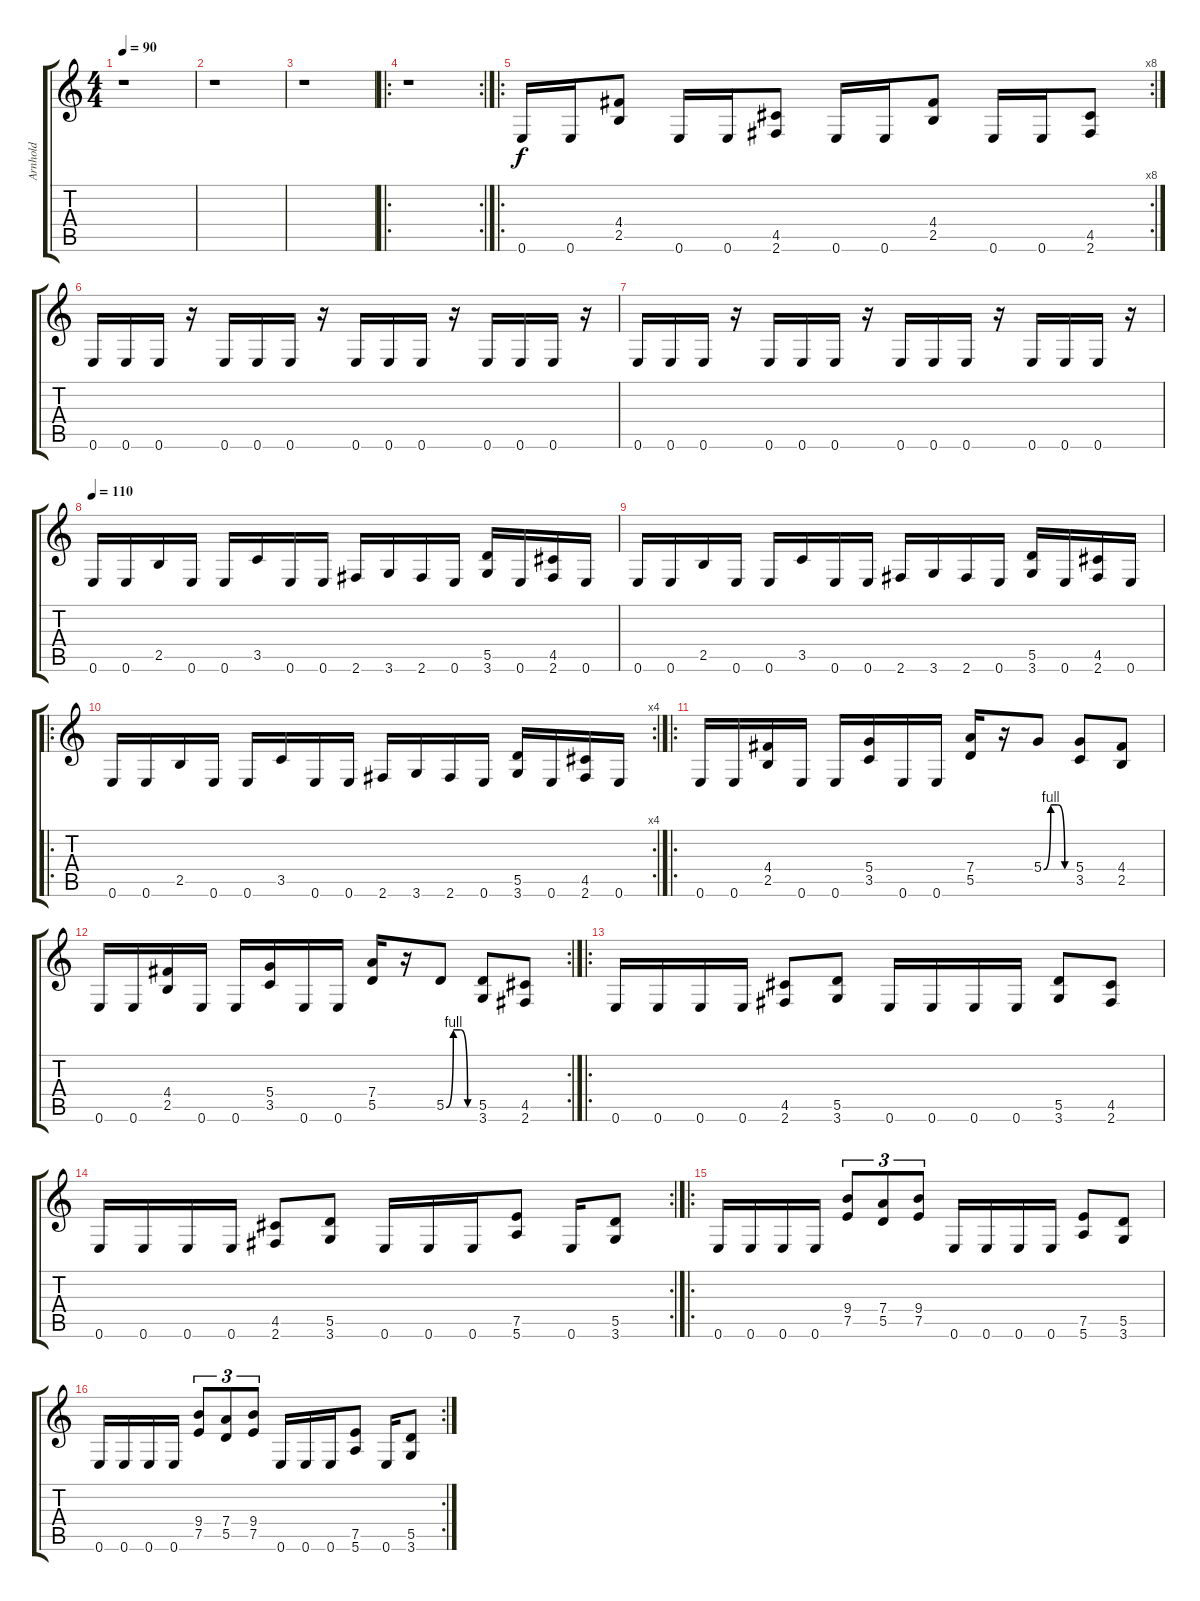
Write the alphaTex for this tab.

\track ("Arnhold" "Arnhold") {instrument distortionguitar}
\staff {score tabs}
\tuning (E4 B3 G3 D3 A2 E2) {hide}
\ts (4 4)
\tempo 90
\clef g2
\ks c
r.1{dy f instrument distortionguitar} |
r.1 |
r.1 |
\ro
\rc 2
r.1 |
\ro
\rc 8
0.6.16 0.6.16 (4.4 2.5).8 0.6.16 0.6.16 (4.5 2.6).8 0.6.16 0.6.16 (4.4 2.5).8 0.6.16 0.6.16 (4.5 2.6).8 |
0.6.16 0.6.16 0.6.16 r.16 0.6.16 0.6.16 0.6.16 r.16 0.6.16 0.6.16 0.6.16 r.16 0.6.16 0.6.16 0.6.16 r.16 |
0.6.16 0.6.16 0.6.16 r.16 0.6.16 0.6.16 0.6.16 r.16 0.6.16 0.6.16 0.6.16 r.16 0.6.16 0.6.16 0.6.16 r.16 |
\tempo 110
0.6.16{volume 11} 0.6.16 2.5.16 0.6.16 0.6.16 3.5.16 0.6.16 0.6.16 2.6.16 3.6.16 2.6.16 0.6.16 (5.5 3.6).16 0.6.16 (4.5 2.6).16 0.6.16 |
0.6.16 0.6.16 2.5.16 0.6.16 0.6.16 3.5.16 0.6.16 0.6.16 2.6.16 3.6.16 2.6.16 0.6.16 (5.5 3.6).16 0.6.16 (4.5 2.6).16 0.6.16 |
\ro
\rc 4
0.6.16 0.6.16 2.5.16 0.6.16 0.6.16 3.5.16 0.6.16 0.6.16 2.6.16 3.6.16 2.6.16 0.6.16 (5.5 3.6).16 0.6.16 (4.5 2.6).16 0.6.16 |
\ro
0.6.16 0.6.16 (4.4 2.5).16 0.6.16 0.6.16 (5.4 3.5).16 0.6.16 0.6.16 (7.4 5.5).16 r.16 5.4{be (custom 0 0 15 4 30 4 45 0 60 0)}.8 (5.4 3.5).8 (4.4 2.5).8 |
\rc 2
0.6.16 0.6.16 (4.4 2.5).16 0.6.16 0.6.16 (5.4 3.5).16 0.6.16 0.6.16 (7.4 5.5).16 r.16 5.5{be (custom 0 0 15 4 30 4 45 0 60 0)}.8 (5.5 3.6).8 (4.5 2.6).8 |
\ro
0.6.16 0.6.16 0.6.16 0.6.16 (4.5 2.6).8 (5.5 3.6).8 0.6.16 0.6.16 0.6.16 0.6.16 (5.5 3.6).8 (4.5 2.6).8 |
\rc 2
0.6.16 0.6.16 0.6.16 0.6.16 (4.5 2.6).8 (5.5 3.6).8 0.6.16 0.6.16 0.6.16 (7.5 5.6).8 0.6.16 (5.5 3.6).8 |
\ro
0.6.16 0.6.16 0.6.16 0.6.16 (9.4 7.5).8{tu (3 2)} (7.4 5.5).8{tu (3 2)} (9.4 7.5).8{tu (3 2)} 0.6.16 0.6.16 0.6.16 0.6.16 (7.5 5.6).8 (5.5 3.6).8 |
\rc 2
0.6.16 0.6.16 0.6.16 0.6.16 (9.4 7.5).8{tu (3 2)} (7.4 5.5).8{tu (3 2)} (9.4 7.5).8{tu (3 2)} 0.6.16 0.6.16 0.6.16 (7.5 5.6).8 0.6.16 (5.5 3.6).8
